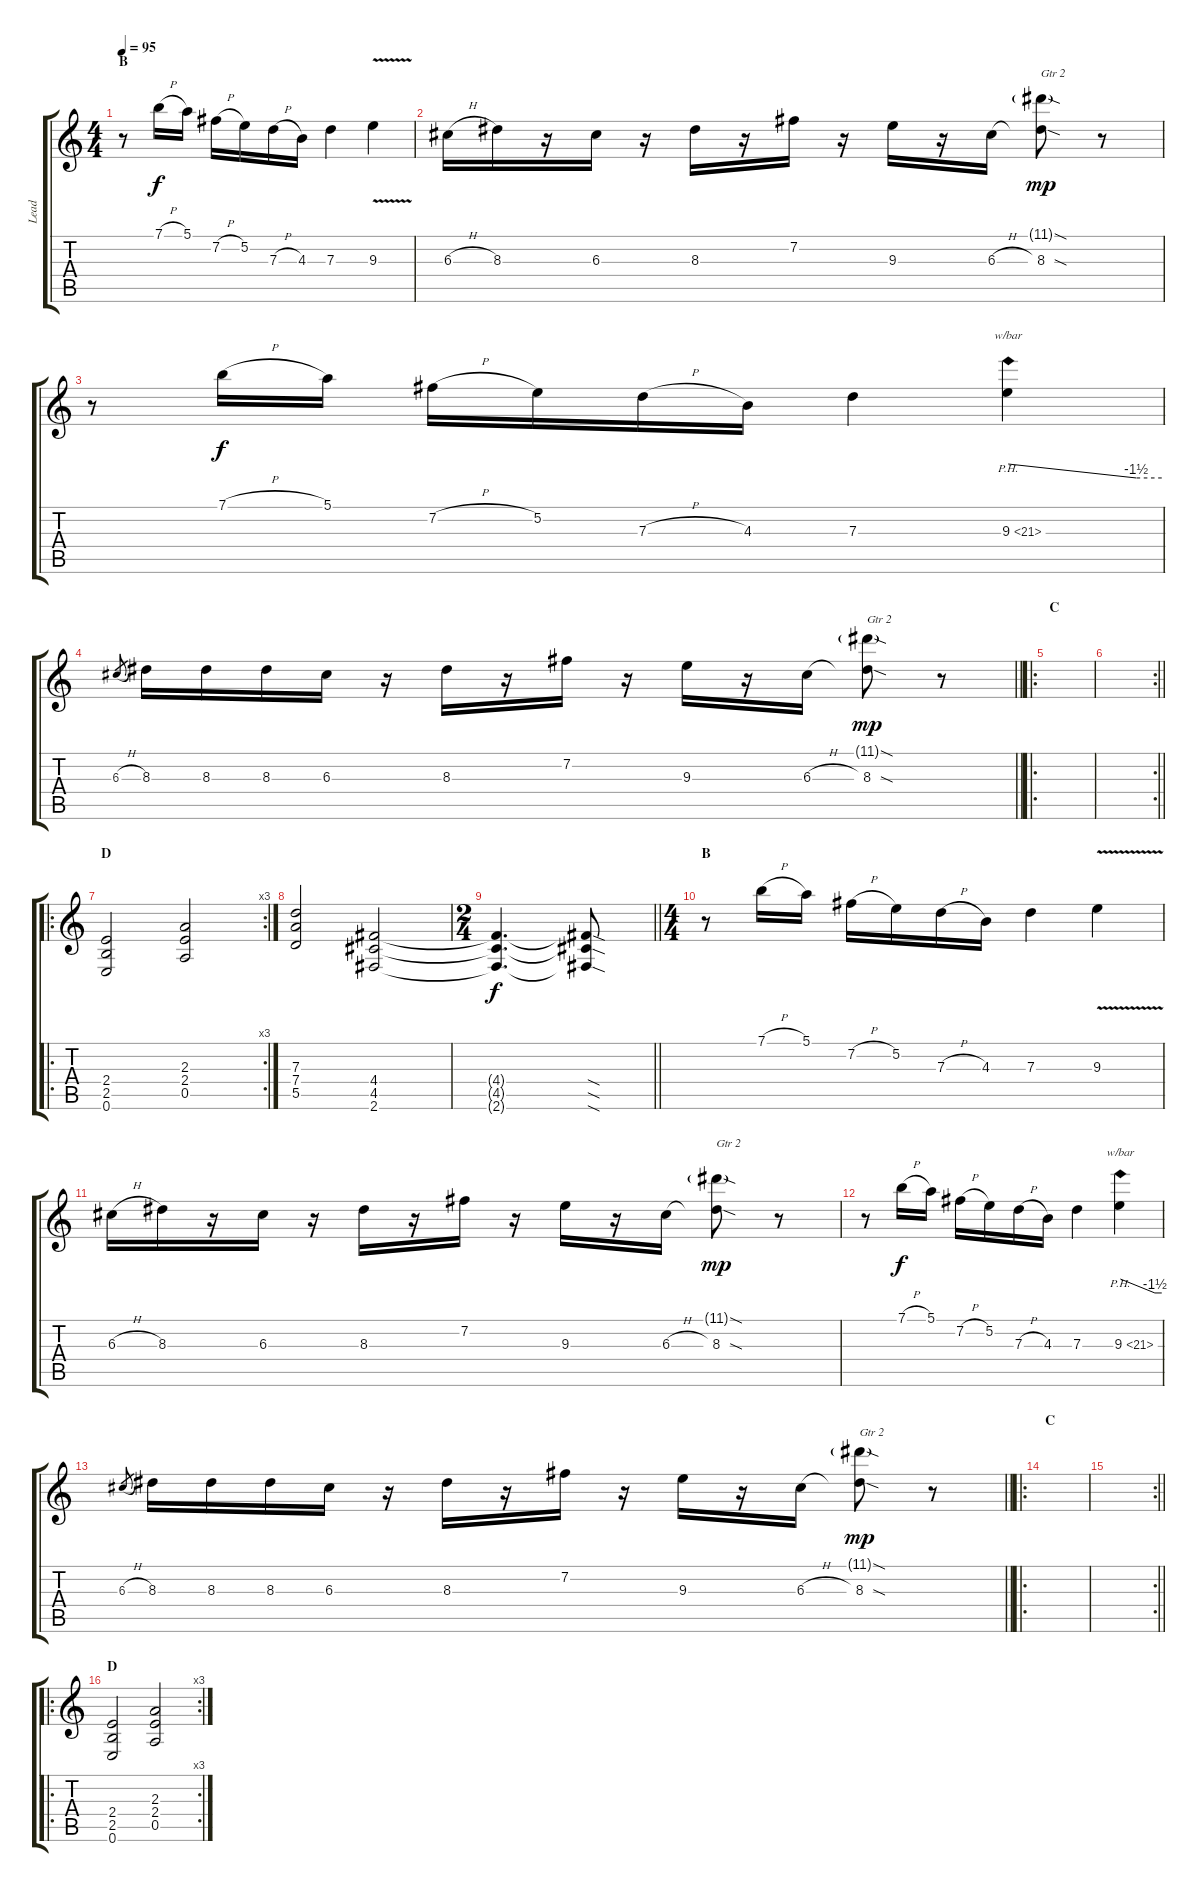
\track ("Lead" "Lead") {instrument overdrivenguitar}
\staff {score tabs}
\tuning (E4 B3 G3 D3 A2 E2) {hide}
\ts (4 4)
\section ("" "B")
\tempo 95
\clef g2
\ks c
r.8{dy f instrument overdrivenguitar} 7.1{h}.16 5.1.16 7.2{h}.16 5.2.16 7.3{h}.16 4.3.16 7.3.4 9.3{v}.4 |
6.3{h}.16 8.3.16 r.16 6.3.16 r.16 8.3.16 r.16 7.2.16 r.16 9.3.16 r.16 6.3{h}.16 (11.1{sod g} 8.3{sod}).8{txt "Gtr 2" dy mp} r.8 |
r.8 7.1{h}.16{dy f} 5.1.16 7.2{h}.16 5.2.16 7.3{h}.16 4.3.16 7.3.4 9.3{ph 12}.4{tbe (custom default 0 0 50 -6 60 -6)} |
\barLineRight lightlight
6.3{h}.8{gr} 8.3.16 8.3.16 8.3.16 6.3.16 r.16 8.3.16 r.16 7.2.16 r.16 9.3.16 r.16 6.3{h}.16 (11.1{sod g} 8.3{sod}).8{txt "Gtr 2" dy mp} r.8 |
\ro
\section ("" "C")
|
\rc 2
\barLineRight lightlight
|
\ro
\rc 3
\section ("" "D")
(2.4 2.5 0.6).2 (2.3 2.4 0.5).2 |
(7.3 7.4 5.5).2 (4.4 4.5 2.6).2 |
\ts (2 4)
\barLineRight lightlight
(4.4{t} 4.5{t} 2.6{t}).4{d dy f} (4.4{sod t} 4.5{sod t} 2.6{sod t}).8 |
\ts (4 4)
\section ("" "B")
r.8 7.1{h}.16 5.1.16 7.2{h}.16 5.2.16 7.3{h}.16 4.3.16 7.3.4 9.3{v}.4 |
6.3{h}.16 8.3.16 r.16 6.3.16 r.16 8.3.16 r.16 7.2.16 r.16 9.3.16 r.16 6.3{h}.16 (11.1{sod g} 8.3{sod}).8{txt "Gtr 2" dy mp} r.8 |
r.8 7.1{h}.16{dy f} 5.1.16 7.2{h}.16 5.2.16 7.3{h}.16 4.3.16 7.3.4 9.3{ph 12}.4{tbe (custom default 0 0 50 -6 60 -6)} |
\barLineRight lightlight
6.3{h}.8{gr} 8.3.16 8.3.16 8.3.16 6.3.16 r.16 8.3.16 r.16 7.2.16 r.16 9.3.16 r.16 6.3{h}.16 (11.1{sod g} 8.3{sod}).8{txt "Gtr 2" dy mp} r.8 |
\ro
\section ("" "C")
|
\rc 2
\barLineRight lightlight
|
\ro
\rc 3
\section ("" "D")
(2.4 2.5 0.6).2 (2.3 2.4 0.5).2
